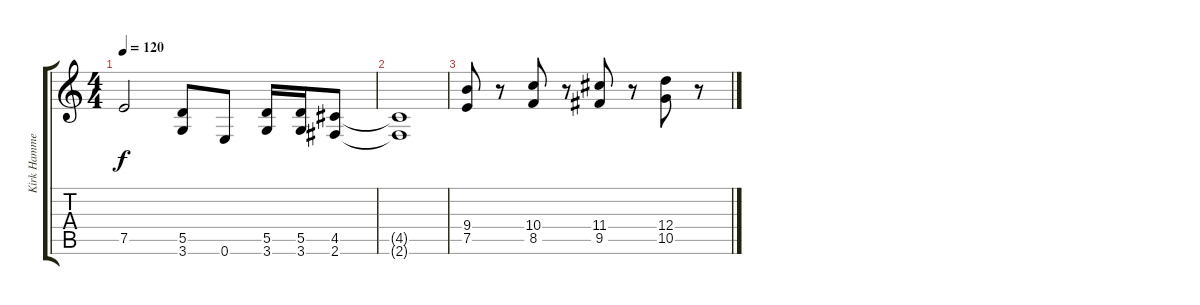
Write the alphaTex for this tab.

\track ("Kirk Hammett Lead" "Kirk Hamme") {instrument distortionguitar}
\staff {score tabs}
\tuning (E4 B3 G3 D3 A2 E2) {hide}
\ts (4 4)
\tempo 120
\clef g2
\ks c
7.5{t}.2{dy f} (5.5 3.6).8 0.6.8 (5.5 3.6).16 (5.5 3.6).16 (4.5 2.6).8 |
(4.5{t} 2.6{t}).1 |
(9.4 7.5).8 r.8 (10.4 8.5).8 r.8 (11.4 9.5).8 r.8 (12.4 10.5).8 r.8
